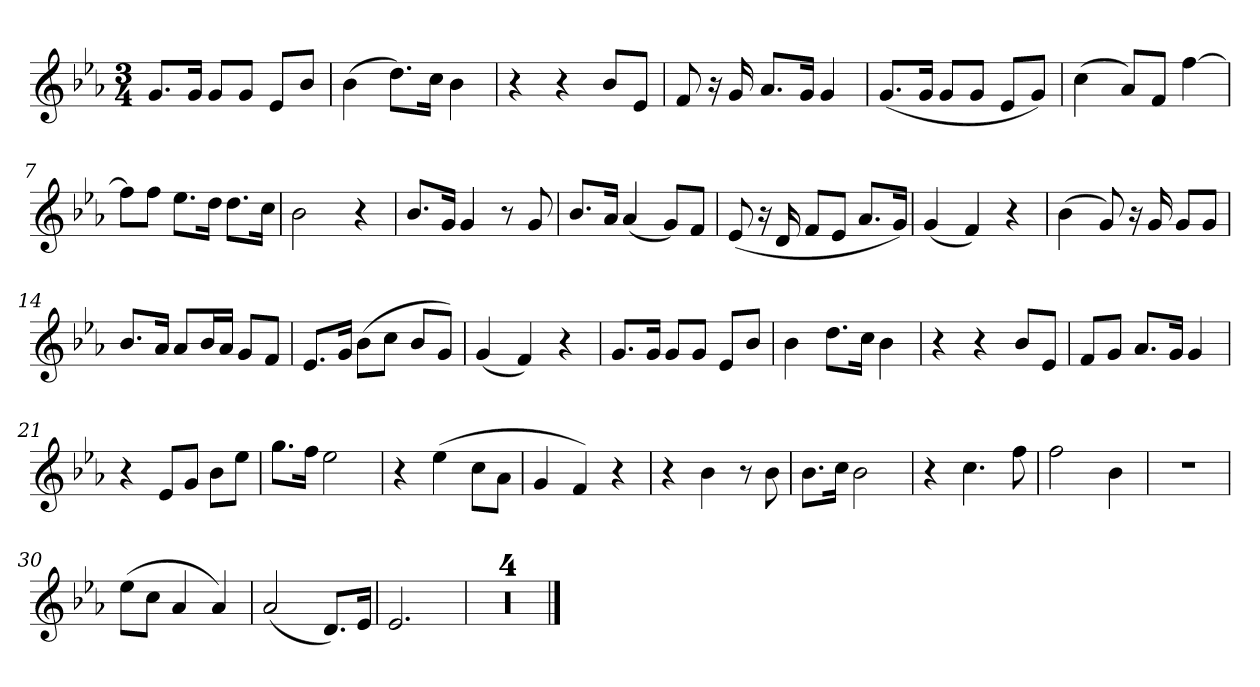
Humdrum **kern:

**kern
*part1
*staff1
*clefG2
*k[b-e-a-]
*M3/4
=1
8.g/L
16g/Jk
8g/L
8g/J
8e-/L
8b-/J
=2
(4b-
8.dd\L)
16cc\Jk
4b-
=3
4r
4r
8b-/L
8e-/J
=4
8f
16r
16g
8.a-/L
16g/Jk
4g
=5
(8.g/L
16g/Jk
8g/L
8g/J
8e-/L
8g/J)
=6
(4cc
8a-/L)
8f/J
[4ff
=7
8ff\L]
8ff\J
8.ee-\L
16dd\Jk
8.dd\L
16cc\Jk
=8
2b-
4r
=9
8.b-/L
16g/Jk
4g
8r
8g
=10
8.b-/L
16a-/Jk
(4a-
8g/L)
8f/J
=11
(8e-
16r
16d
8f/L
8e-/J
8.a-/L
16g/Jk)
=12
(4g
4f)
4r
=13
(4b-
8g)
16r
16g
8g/L
8g/J
=14
8.b-/L
16a-/Jk
8a-/L
16b-/L
16a-/JJ
8g/L
8f/J
=15
8.e-/L
16g/Jk
(8b-\L
8cc\J
8b-/L
8g/J)
=16
(4g
4f)
4r
=17
8.g/L
16g/Jk
8g/L
8g/J
8e-/L
8b-/J
=18
4b-
8.dd\L
16cc\Jk
4b-
=19
4r
4r
8b-/L
8e-/J
=20
8f/L
8g/J
8.a-/L
16g/Jk
4g
=21
4r
8e-/L
8g/J
8b-\L
8ee-\J
=22
8.gg\L
16ff\Jk
2ee-
=23
4r
(4ee-
8cc\L
8a-\J
=24
4g
4f)
4r
=25
4r
4b-
8r
8b-
=26
8.b-\L
16cc\Jk
2b-
=27
4r
4.cc
8ff
=28
2ff
4b-
=29
2.r
=30
(8ee-\L
8cc\J
4a-
4a-)
=31
(2a-
8.d/L)
16e-/Jk
=32
2.e-
=33
2.r
=34
2.r
=35
2.r
=36
2.r
==
*-
